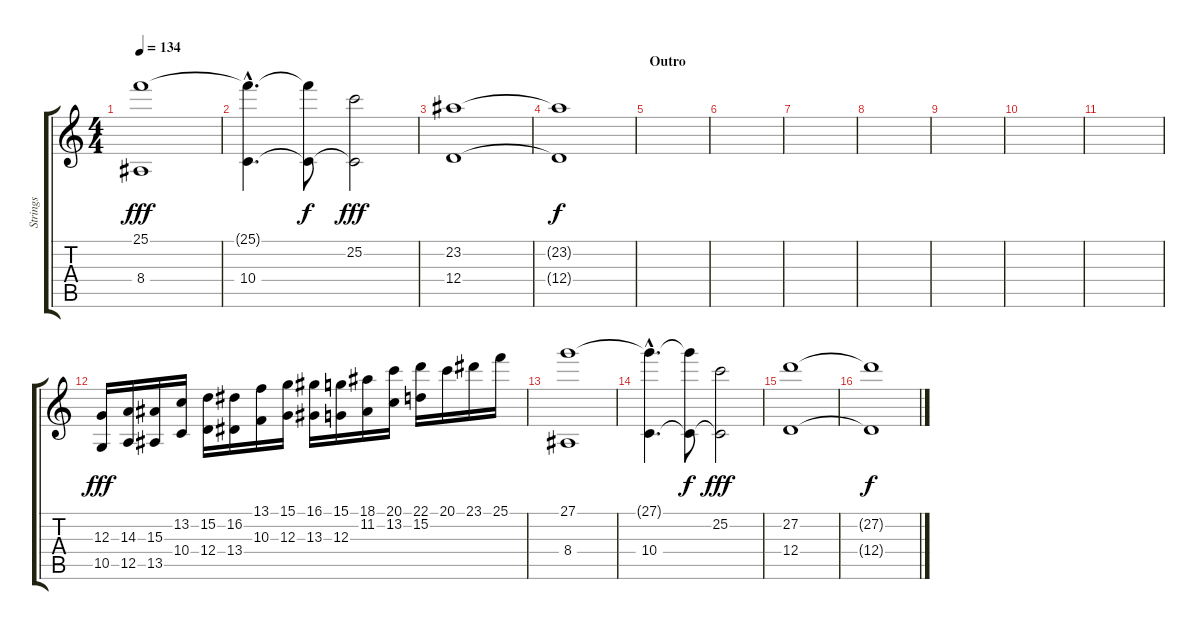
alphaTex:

\track ("Strings" "Strings") {instrument stringensemble1}
\staff {score tabs}
\tuning (E4 B3 G3 D3 A2 E2) {hide}
\ts (4 4)
\tempo 134
\clef g2
\ks c
(25.1 8.4).1{dy fff} |
(25.1{hac t} 10.4{hac}).4{d} (25.1{t} 10.4{t}).8{dy f} (25.2 10.4{t}).2{dy fff volume 3} |
(23.2 12.4).1{volume 13} |
(23.2{t} 12.4{t}).1{dy f} |
\section ("" "Outro")
|
|
|
|
|
|
|
(12.3 10.5).16{dy fff volume 6} (14.3 12.5).16{volume 9} (15.3 13.5).16 (13.2 10.4).16 (15.2 12.4).16 (16.2 13.4).16 (13.1 10.3).16 (15.1 12.3).16 (16.1 13.3).16 (15.1 12.3).16 (18.1 11.2).16 (20.1 13.2).16 (22.1 15.2).16 20.1.16 23.1.16 25.1.16 |
(27.1 8.4).1{volume 6 instrument synthstrings1} |
(27.1{hac t} 10.4{hac}).4{d} (27.1{t} 10.4{t}).8{dy f} (25.2 10.4{t}).2{dy fff} |
(27.2 12.4).1 |
(27.2{t} 12.4{t}).1{dy f}
